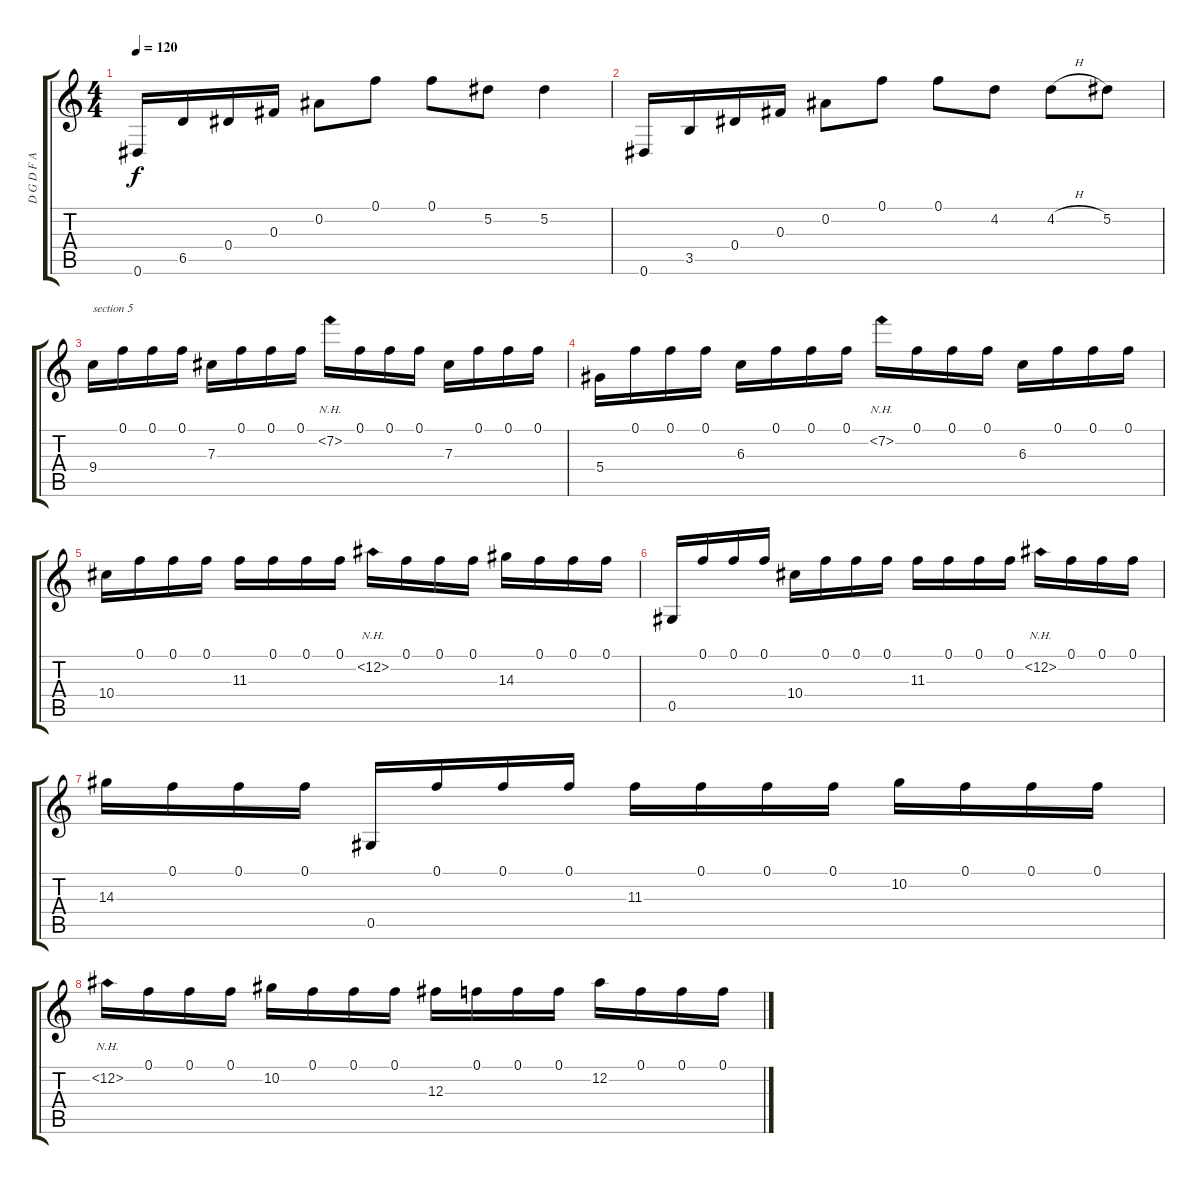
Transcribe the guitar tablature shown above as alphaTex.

\track ("D G D F A E or E A E G B F#" "D G D F A ") {instrument acousticguitarnylon}
\staff {score tabs}
\tuning (F4 Bb3 Gb3 Eb3 Ab2 Eb2) {hide}
\ts (4 4)
\tempo 120
\clef g2
\ks c
0.6.16{dy f} 6.5.16 0.4.16 0.3.16 0.2.8 0.1.8 0.1.8 5.2.8 5.2.4 |
0.6.16 3.5.16 0.4.16 0.3.16 0.2.8 0.1.8 0.1.8 4.2.8 4.2{h}.8 5.2.8 |
9.4.16{txt "section 5"} 0.1.16 0.1.16 0.1.16 7.3.16 0.1.16 0.1.16 0.1.16 7.2{nh}.16 0.1.16 0.1.16 0.1.16 7.3.16 0.1.16 0.1.16 0.1.16 |
5.4.16 0.1.16 0.1.16 0.1.16 6.3.16 0.1.16 0.1.16 0.1.16 7.2{nh}.16 0.1.16 0.1.16 0.1.16 6.3.16 0.1.16 0.1.16 0.1.16 |
10.4.16 0.1.16 0.1.16 0.1.16 11.3.16 0.1.16 0.1.16 0.1.16 12.2{nh}.16 0.1.16 0.1.16 0.1.16 14.3.16 0.1.16 0.1.16 0.1.16 |
0.5.16 0.1.16 0.1.16 0.1.16 10.4.16 0.1.16 0.1.16 0.1.16 11.3.16 0.1.16 0.1.16 0.1.16 12.2{nh}.16 0.1.16 0.1.16 0.1.16 |
14.3.16 0.1.16 0.1.16 0.1.16 0.5.16 0.1.16 0.1.16 0.1.16 11.3.16 0.1.16 0.1.16 0.1.16 10.2.16 0.1.16 0.1.16 0.1.16 |
12.2{nh}.16 0.1.16 0.1.16 0.1.16 10.2.16 0.1.16 0.1.16 0.1.16 12.3.16 0.1.16 0.1.16 0.1.16 12.2.16 0.1.16 0.1.16 0.1.16
